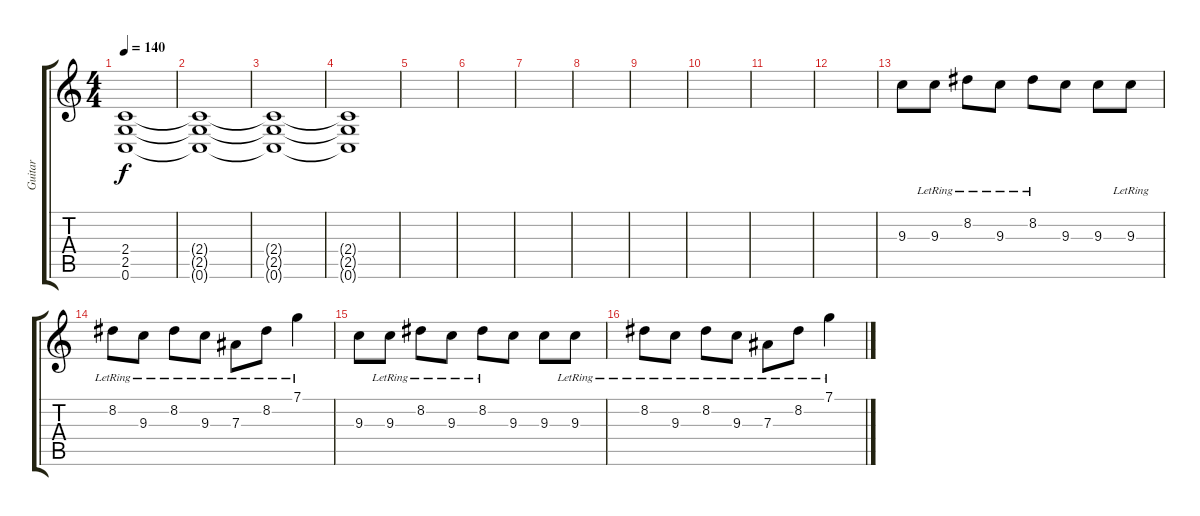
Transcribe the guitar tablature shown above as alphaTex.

\track ("Guitar" "Guitar") {instrument distortionguitar}
\staff {score tabs}
\tuning (C4 G3 Eb3 Bb2 F2 C2) {hide}
\ts (4 4)
\tempo 140
\clef g2
\ks c
(2.4{t} 2.5{t} 0.6{t}).1{dy f} |
(2.4{t} 2.5{t} 0.6{t}).1 |
(2.4{t} 2.5{t} 0.6{t}).1 |
(2.4{t} 2.5{t} 0.6{t}).1 |
|
|
|
|
|
|
|
|
9.3.8 9.3{lr}.8 8.2{lr}.8 9.3{lr}.8 8.2{lr}.8 9.3.8 9.3.8 9.3{lr}.8 |
8.2{lr}.8 9.3{lr}.8 8.2{lr}.8 9.3{lr}.8 7.3{lr}.8 8.2{lr}.8 7.1{lr}.4 |
9.3.8 9.3{lr}.8 8.2{lr}.8 9.3{lr}.8 8.2{lr}.8 9.3.8 9.3.8 9.3{lr}.8 |
8.2{lr}.8 9.3{lr}.8 8.2{lr}.8 9.3{lr}.8 7.3{lr}.8 8.2{lr}.8 7.1{lr}.4
